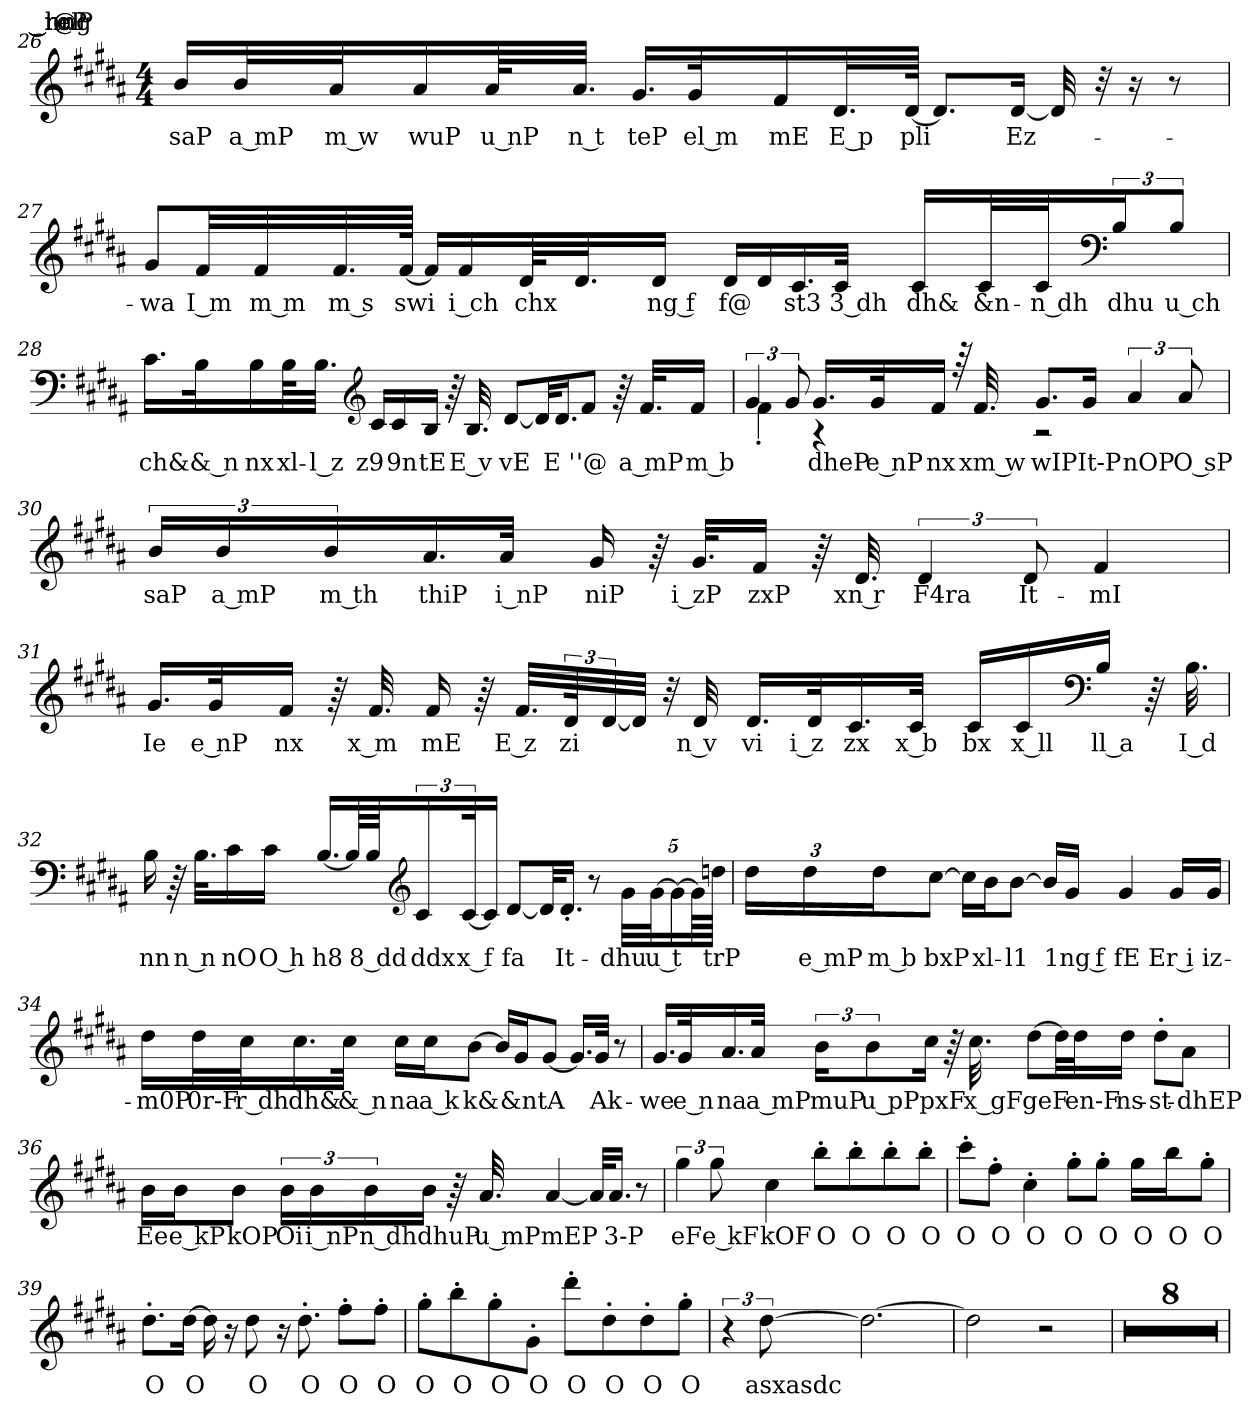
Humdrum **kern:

**kern	**text
*part1	*part1
*staff1	*staff1
*clefG2	*
*k[f#c#g#d#a#]	*
*M4/4	*
=26	=26
16bLL	saP
32bL	a mP
32a#J	m w
16a#	wuP
64a#KL	u nP
32.a#JJJ	n t
16.g#LL	teP
32g#K	el m
16f#	mE
32.d#L	E p
[64d#JJJk	pli
8.d#L]	.
[16d#Jk	Ez-
32d#]	.
32r	.
16r	.
8r	.
=27	=27
8g#L	-wa
32f#LL	I m
32f#	m m
32.f#	m s
[64f#JJJk	swi
16f#LL]	.
16f#	i ch
64d#KL	chx
32.d#J	_nng
16d#JJ	ng f
16d#LL	f@
16d#	.
16.c#	st3
32c#JJk	3 dh
16c#LL	dh&
32c#L	&n-
32c#J	n dh
*clefF4	*
24BJ	dhu
12BJ	u ch
=28	=28
16.c#LL	ch&
32BK	& n
16B	nx
64BKL	xl-
32.BJJJ	l z
*clefG2	*
16c#LL	z9
16c#	9n
16BJJ	tE
64r	.
32.B	E v
[8d#L	vE
32d#KL]	.
16.d#J	E '
8f#J	'@
64r	.
32.f#KLL	a mP
16f#JJ	m b
=29	=29
*^	*
6g#	4f#'	_l@P
12g#	.	.
16.g#LL	4r	-dheP
32g#K	.	e nP
16f#JJ	.	nx
64r	.	.
32.f#	.	xm w
8.g#L	2r	wIP
16g#Jk	.	It-P
6a#	.	-nOP
12a#	.	O sP
*v	*v	*
=30	=30
24bLL	saP
24b	a mP
24b	m th
16.a#	thiP
32a#JJk	i nP
16g#	niP
64r	.
32.g#KLL	i zP
16f#JJ	zxP
64r	.
32.d#	xn r
6d#	F4ra
12d#	It-
4f#	-mI
=31	=31
16.g#LL	Ie
32g#K	e nP
16f#JJ	nx
64r	.
32.f#	x m
16f#	mE
64r	.
32.f#LLL	E z
96d#K	zi
[48d#	_nn
32d#JJJ]	.
32r	.
32d#	n v
16.d#LL	vi
32d#K	i z
16.c#	zx
32c#JJk	x b
16c#LL	bx
16c#	x ll
*clefF4	*
16BJJ	ll a
64r	.
32.B	I d
=32	=32
16B	-nn
64r	.
32.BKLL	n n
16c#	nO
16c#JJ	O h
[16.BLL	h8
64BLL]	.
64BJJ	8 dd
*clefG2	*
24c#	ddx
[48c#K	x f
16c#JJ]	.
[8d#L	fa
32d#KL]	.
16.d#'JJ	It-
8r	.
40g#LLL	-dhu
[40g#J	u t
20g#_	.
80g#LL]	.
80ddnJJJJ	trP
=33	=33
24dd#LL	_reP
24dd#	e mP
24dd#J	m b
[8cc#J	bxP
16cc#LL]	.
16bJ	xl-
[8bJ	l1
16bLL]	.
16g#JJ	1ng f
4g#	fE
16g#LL	Er i
16g#JJ	iz-
=34	=34
16dd#LL	-m0P
32dd#L	0r-F
32cc#J	r dh
16.cc#	dh&
32cc#JJk	& n
16cc#LL	na
16cc#J	a k
[8bJ	k&
16bLL]	.
16g#J	&n
[8g#J	tA
16.g#LL]	.
32g#JJk	Ak-
8r	.
=35	=35
16.g#LL	-we
32g#K	e n
16.a#	na
32a#JJk	a mP
24bKL	muP
12b	u pP
16cc#Jk	pxF
64r	.
32.cc#	x gF
[8dd#L	geF
32dd#LL]	.
32dd#J	en-F
16dd#JJ	ns-
8dd#'L	st-
8a#J	-dhEP
=36	=36
16bLL	Ee
16bJ	e kP
8bJ	kOP
24bLL	Oi
24b	i nP
24b	n dh
16bJJ	dhuP
64r	.
32.a#	u mP
[4a#	mEP
32a#KLL]	.
16.a#JJ	3-P
8r	.
=37	=37
6gg#	-eF
12gg#	e kF
4cc#	kOF
8bb'L	O
8bb'	O
8bb'	O
8bb'J	O
=38	=38
8ccc#'L	O
8ff#'J	O
4cc#'	O
8gg#'L	O
8gg#'J	O
16gg#LL	O
16bbJ	O
8gg#'J	O
=39	=39
8.dd#'L	O
[16dd#Jk	O
16dd#]	.
16r	.
8dd#	O
16r	.
8.dd#'	O
8ff#'L	O
8ff#'J	O
=40	=40
8gg#'L	O
8bb'	O
8gg#'	O
8g#'J	O
8ddd#'L	O
8dd#'	O
8dd#'	O
8gg#'J	O
=41	=41
6r	.
[12dd#	asxasdc
2.dd#_	.
=42	=42
2dd#]	.
2r	.
=43	=43
1r	.
=44	=44
1r	.
=45	=45
1r	.
=46	=46
1r	.
=47	=47
1r	.
=48	=48
1r	.
=49	=49
1r	.
=50	=50
1r	.
=	=
*-	*-
